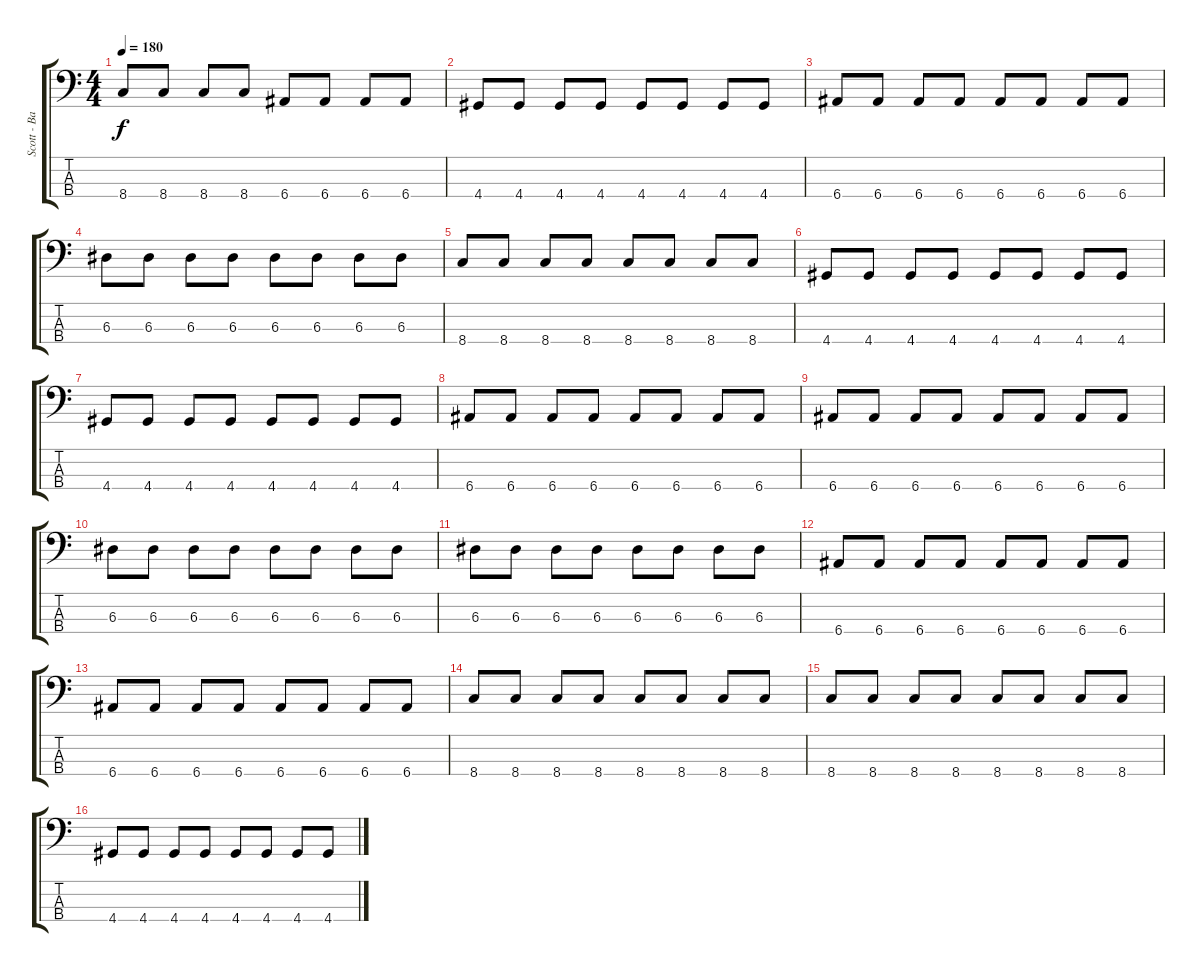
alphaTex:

\track ("Scott - Bass" "Scott - Ba") {instrument electricbasspick}
\staff {score tabs}
\tuning (G2 D2 A1 E1) {hide}
\ts (4 4)
\tempo 180
\clef f4
\ks c
8.4.8{dy f} 8.4.8 8.4.8 8.4.8 6.4.8 6.4.8 6.4.8 6.4.8 |
4.4.8 4.4.8 4.4.8 4.4.8 4.4.8 4.4.8 4.4.8 4.4.8 |
6.4.8 6.4.8 6.4.8 6.4.8 6.4.8 6.4.8 6.4.8 6.4.8 |
6.3.8 6.3.8 6.3.8 6.3.8 6.3.8 6.3.8 6.3.8 6.3.8 |
8.4.8 8.4.8 8.4.8 8.4.8 8.4.8 8.4.8 8.4.8 8.4.8 |
4.4.8 4.4.8 4.4.8 4.4.8 4.4.8 4.4.8 4.4.8 4.4.8 |
4.4.8 4.4.8 4.4.8 4.4.8 4.4.8 4.4.8 4.4.8 4.4.8 |
6.4.8 6.4.8 6.4.8 6.4.8 6.4.8 6.4.8 6.4.8 6.4.8 |
6.4.8 6.4.8 6.4.8 6.4.8 6.4.8 6.4.8 6.4.8 6.4.8 |
6.3.8 6.3.8 6.3.8 6.3.8 6.3.8 6.3.8 6.3.8 6.3.8 |
6.3.8 6.3.8 6.3.8 6.3.8 6.3.8 6.3.8 6.3.8 6.3.8 |
6.4.8 6.4.8 6.4.8 6.4.8 6.4.8 6.4.8 6.4.8 6.4.8 |
6.4.8 6.4.8 6.4.8 6.4.8 6.4.8 6.4.8 6.4.8 6.4.8 |
8.4.8 8.4.8 8.4.8 8.4.8 8.4.8 8.4.8 8.4.8 8.4.8 |
8.4.8 8.4.8 8.4.8 8.4.8 8.4.8 8.4.8 8.4.8 8.4.8 |
4.4.8 4.4.8 4.4.8 4.4.8 4.4.8 4.4.8 4.4.8 4.4.8
